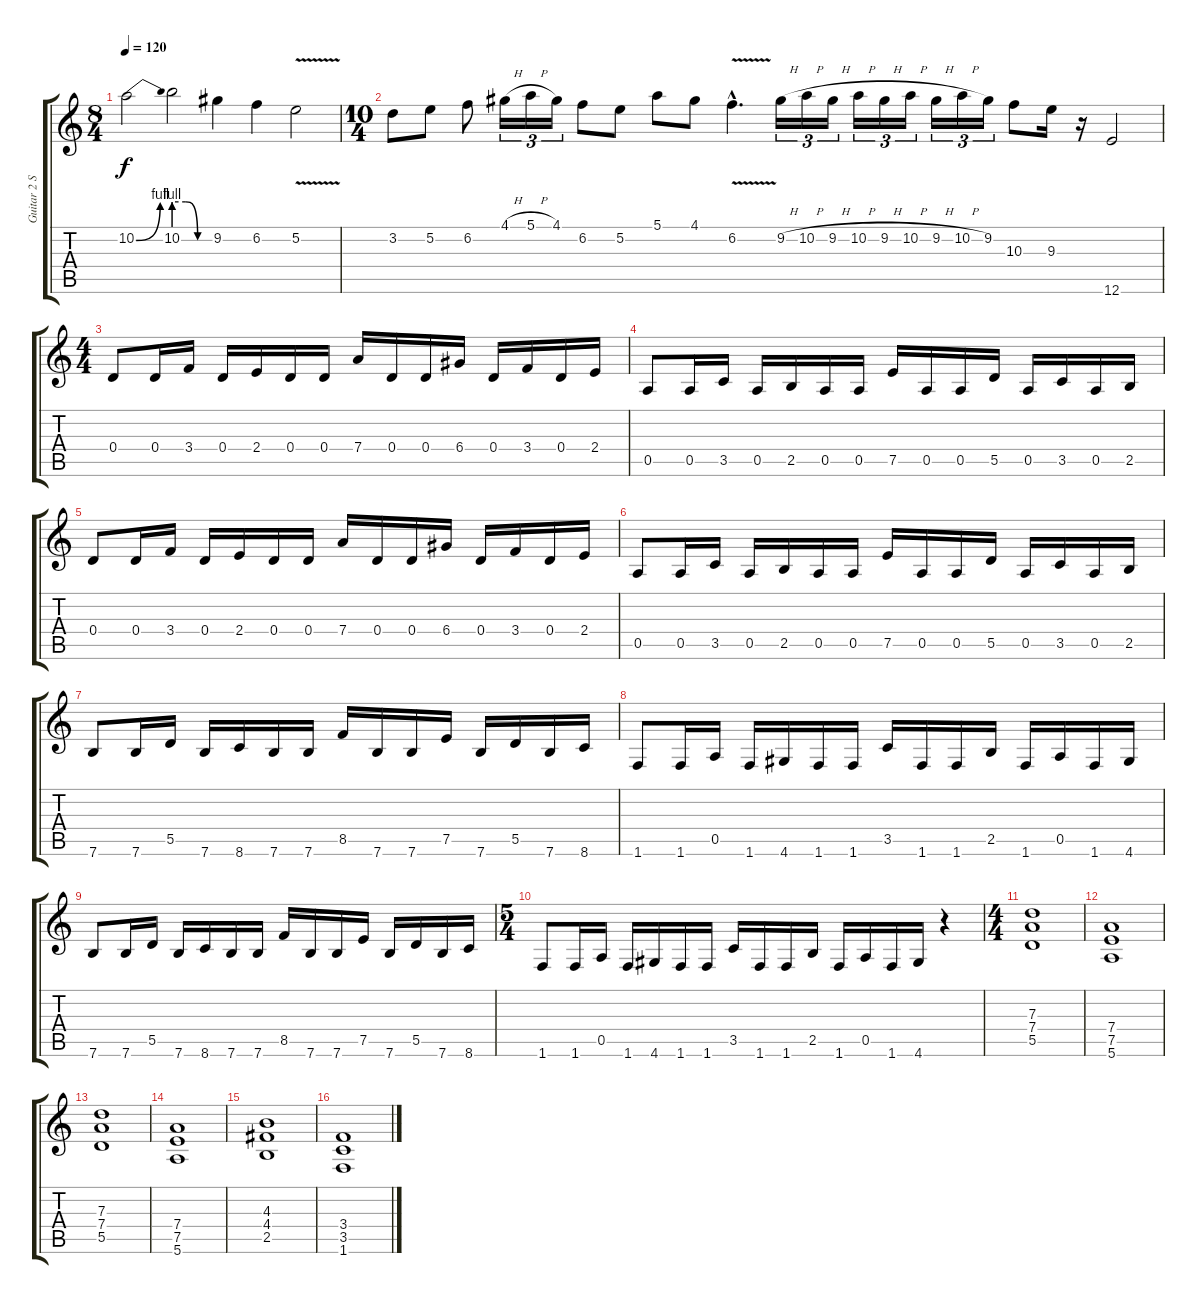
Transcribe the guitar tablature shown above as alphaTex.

\track ("Guitar 2 Solo" "Guitar 2 S") {instrument overdrivenguitar}
\staff {score tabs}
\tuning (E4 B3 G3 D3 A2 E2) {hide}
\ts (8 4)
\tempo 120
\clef g2
\ks c
10.2{be (bend 0 0 60 4)}.2{dy f instrument overdrivenguitar} 10.2{be (custom 0 4 20 4 40 0 60 0)}.2 9.2.4 6.2.4 5.2{v}.2 |
\ts (10 4)
3.2.8 5.2.8 6.2.8 4.1{h}.16{tu (3 2)} 5.1{h}.16{tu (3 2)} 4.1.16{tu (3 2)} 6.2.8 5.2.8 5.1.8 4.1.8 6.2{v hac}.4{d} 9.2{h}.16{tu (3 2)} 10.2{h}.16{tu (3 2)} 9.2{h}.16{tu (3 2)} 10.2{h}.16{tu (3 2)} 9.2{h}.16{tu (3 2)} 10.2{h}.16{tu (3 2)} 9.2{h}.16{tu (3 2)} 10.2{h}.16{tu (3 2)} 9.2.16{tu (3 2)} 10.3.8 9.3.16 r.16 12.6.2 |
\ts (4 4)
0.4.8 0.4.16 3.4.16 0.4.16 2.4.16 0.4.16 0.4.16 7.4.16 0.4.16 0.4.16 6.4.16 0.4.16 3.4.16 0.4.16 2.4.16 |
0.5.8 0.5.16 3.5.16 0.5.16 2.5.16 0.5.16 0.5.16 7.5.16 0.5.16 0.5.16 5.5.16 0.5.16 3.5.16 0.5.16 2.5.16 |
0.4.8 0.4.16 3.4.16 0.4.16 2.4.16 0.4.16 0.4.16 7.4.16 0.4.16 0.4.16 6.4.16 0.4.16 3.4.16 0.4.16 2.4.16 |
0.5.8 0.5.16 3.5.16 0.5.16 2.5.16 0.5.16 0.5.16 7.5.16 0.5.16 0.5.16 5.5.16 0.5.16 3.5.16 0.5.16 2.5.16 |
7.6.8 7.6.16 5.5.16 7.6.16 8.6.16 7.6.16 7.6.16 8.5.16 7.6.16 7.6.16 7.5.16 7.6.16 5.5.16 7.6.16 8.6.16 |
1.6.8 1.6.16 0.5.16 1.6.16 4.6.16 1.6.16 1.6.16 3.5.16 1.6.16 1.6.16 2.5.16 1.6.16 0.5.16 1.6.16 4.6.16 |
7.6.8 7.6.16 5.5.16 7.6.16 8.6.16 7.6.16 7.6.16 8.5.16 7.6.16 7.6.16 7.5.16 7.6.16 5.5.16 7.6.16 8.6.16 |
\ts (5 4)
1.6.8 1.6.16 0.5.16 1.6.16 4.6.16 1.6.16 1.6.16 3.5.16 1.6.16 1.6.16 2.5.16 1.6.16 0.5.16 1.6.16 4.6.16 r.4 |
\ts (4 4)
(7.3 7.4 5.5).1 |
(7.4 7.5 5.6).1 |
(7.3 7.4 5.5).1 |
(7.4 7.5 5.6).1 |
(4.3 4.4 2.5).1 |
(3.4 3.5 1.6).1
